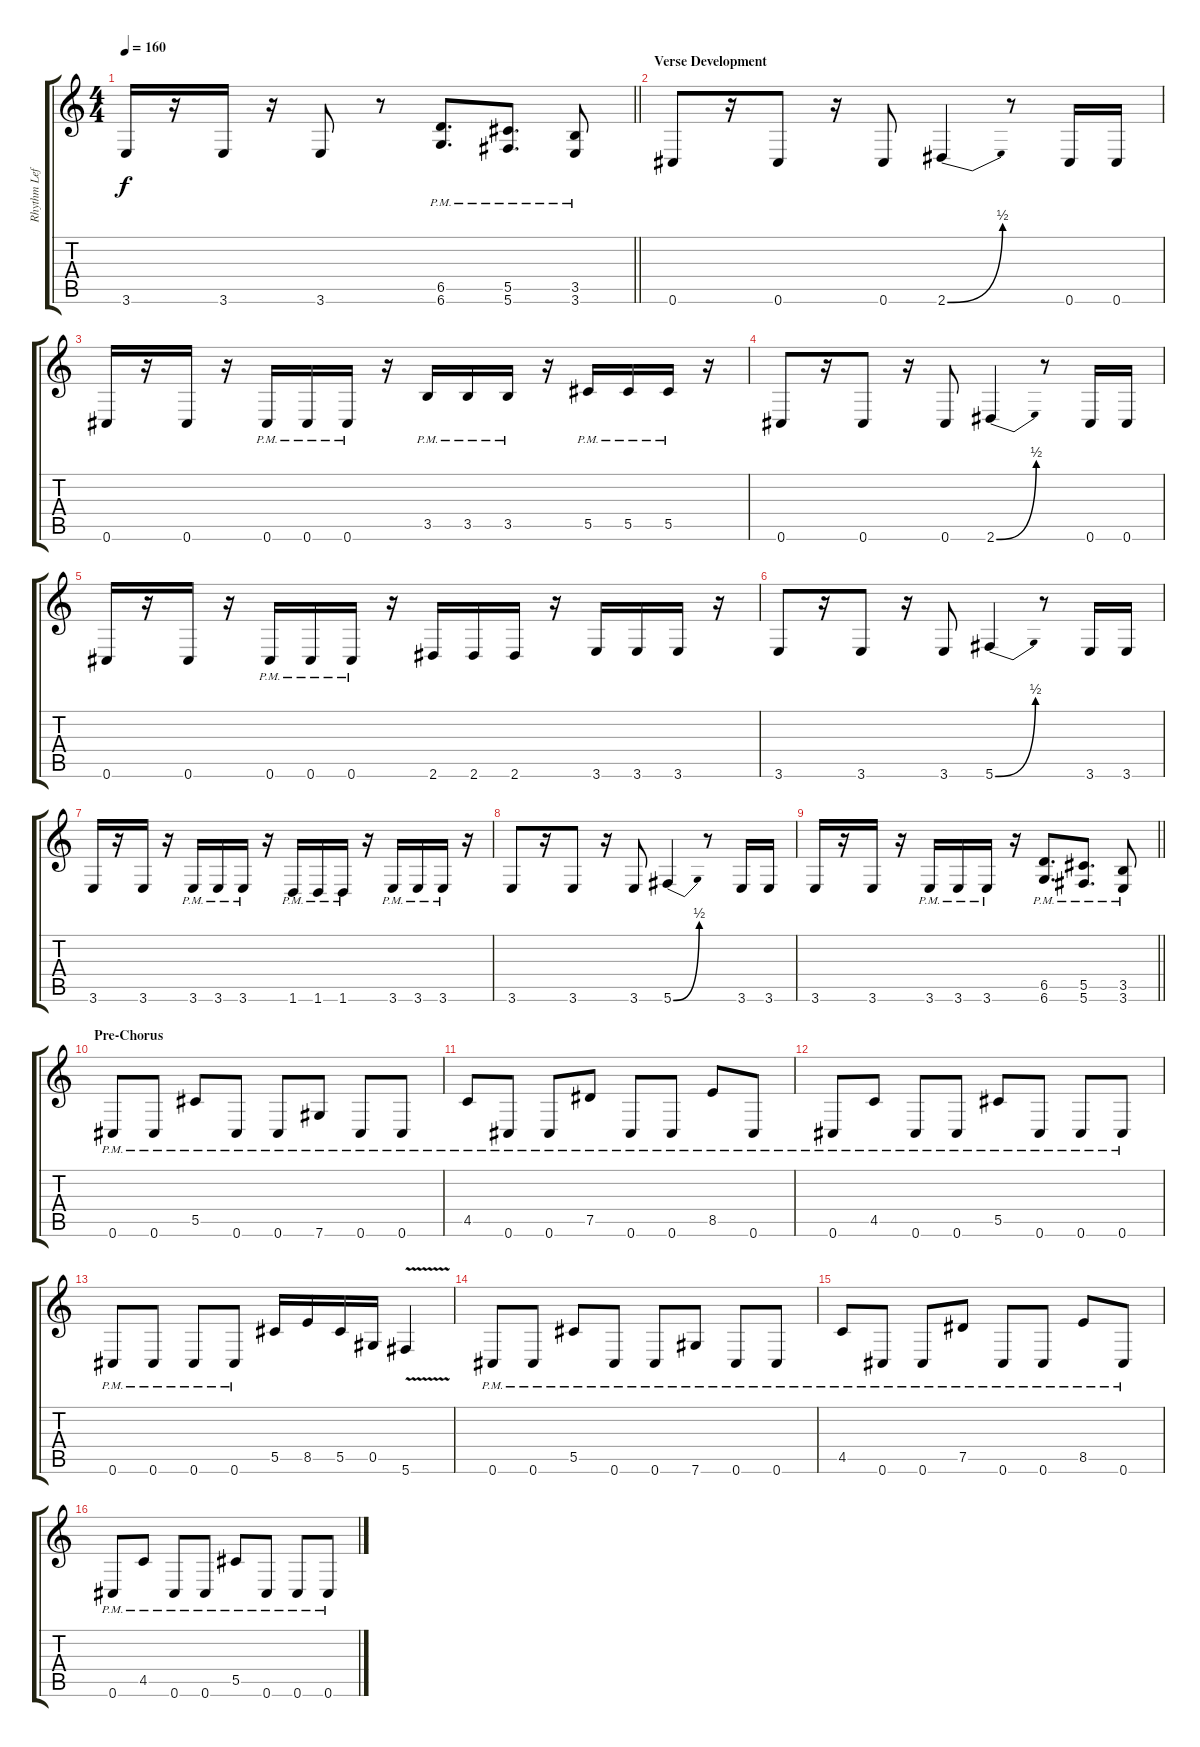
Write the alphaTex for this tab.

\track ("Rhythm Left" "Rhythm Lef") {instrument distortionguitar}
\staff {score tabs}
\tuning (Eb4 Bb3 Gb3 Db3 Ab2 Db2) {hide}
\ts (4 4)
\tempo 160
\clef g2
\barLineRight lightlight
\ks c
3.6.16{dy f} r.16 3.6.16 r.16 3.6.8 r.8 (6.5{pm} 6.6{pm}).8{d} (5.5{pm} 5.6{pm}).8{d} (3.5{pm} 3.6{pm}).8 |
\section ("" "Verse Development")
0.6.8 r.16 0.6.8 r.16 0.6.8 2.6{be (bend 0 0 60 2)}.4 r.8 0.6.16 0.6.16 |
0.6.16 r.16 0.6.16 r.16 0.6{pm}.16 0.6{pm}.16 0.6{pm}.16 r.16 3.5{pm}.16 3.5{pm}.16 3.5{pm}.16 r.16 5.5{pm}.16 5.5{pm}.16 5.5{pm}.16 r.16 |
0.6.8 r.16 0.6.8 r.16 0.6.8 2.6{be (bend 0 0 60 2)}.4 r.8 0.6.16 0.6.16 |
0.6.16 r.16 0.6.16 r.16 0.6{pm}.16 0.6{pm}.16 0.6{pm}.16 r.16 2.6.16 2.6.16 2.6.16 r.16 3.6.16 3.6.16 3.6.16 r.16 |
3.6.8 r.16 3.6.8 r.16 3.6.8 5.6{be (bend 0 0 60 2)}.4 r.8 3.6.16 3.6.16 |
3.6.16 r.16 3.6.16 r.16 3.6{pm}.16 3.6{pm}.16 3.6{pm}.16 r.16 1.6{pm}.16 1.6{pm}.16 1.6{pm}.16 r.16 3.6{pm}.16 3.6{pm}.16 3.6{pm}.16 r.16 |
3.6.8 r.16 3.6.8 r.16 3.6.8 5.6{be (bend 0 0 60 2)}.4 r.8 3.6.16 3.6.16 |
\barLineRight lightlight
3.6.16 r.16 3.6.16 r.16 3.6{pm}.16 3.6{pm}.16 3.6{pm}.16 r.16 (6.5{pm} 6.6).8{d} (5.5{pm} 5.6).8{d} (3.5{pm} 3.6).8 |
\section ("" "Pre-Chorus")
0.6{pm}.8 0.6{pm}.8 5.5{pm}.8 0.6{pm}.8 0.6{pm}.8 7.6{pm}.8 0.6{pm}.8 0.6{pm}.8 |
4.5{pm}.8 0.6{pm}.8 0.6{pm}.8 7.5{pm}.8 0.6{pm}.8 0.6{pm}.8 8.5{pm}.8 0.6{pm}.8 |
0.6{pm}.8 4.5{pm}.8 0.6{pm}.8 0.6{pm}.8 5.5{pm}.8 0.6{pm}.8 0.6{pm}.8 0.6{pm}.8 |
0.6{pm}.8 0.6{pm}.8 0.6{pm}.8 0.6{pm}.8 5.5.16 8.5.16 5.5.16 0.5.16 5.6{v}.4 |
0.6{pm}.8 0.6{pm}.8 5.5{pm}.8 0.6{pm}.8 0.6{pm}.8 7.6{pm}.8 0.6{pm}.8 0.6{pm}.8 |
4.5{pm}.8 0.6{pm}.8 0.6{pm}.8 7.5{pm}.8 0.6{pm}.8 0.6{pm}.8 8.5{pm}.8 0.6{pm}.8 |
0.6{pm}.8 4.5{pm}.8 0.6{pm}.8 0.6{pm}.8 5.5{pm}.8 0.6{pm}.8 0.6{pm}.8 0.6{pm}.8
